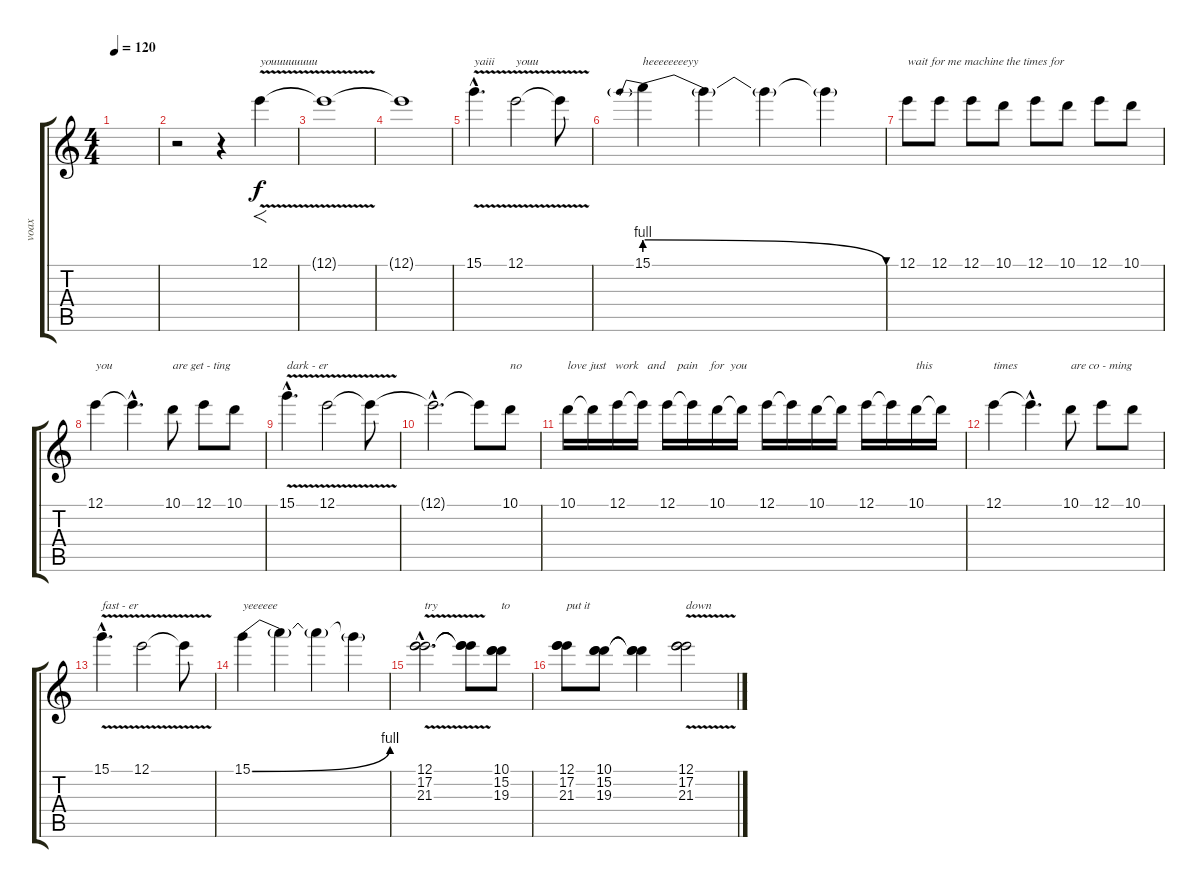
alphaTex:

\track ("voax" "voax") {instrument overdrivenguitar}
\staff {score tabs}
\tuning (E4 B3 G3 D3 A2 E2) {hide}
\ts (4 4)
\tempo 120
\clef g2
\ks c
|
r.2 r.4 12.1{v}.4{f txt "youuuuuuuu"} |
12.1{t}.1 |
12.1{t}.1 |
15.1{v hac}.4{d txt "yaiii"} 12.1{v}.2{txt "youu"} 12.1{t}.8 |
15.1{be (prebendrelease 0 4 60 0)}.4{txt "heeeeeeeeyy"} 15.1{t}.4 15.1{t}.4 15.1{t}.4 |
12.1.8{txt "wait for me machine the times for"} 12.1.8 12.1.8 10.1.8 12.1.8 10.1.8 12.1.8 10.1.8 |
12.1.4{txt "you"} 12.1{hac t}.4{d} 10.1.8{txt "are get - ting"} 12.1.8 10.1.8 |
15.1{v hac}.4{d txt "dark - er"} 12.1{v}.2 12.1{t}.8 |
12.1{hac t}.2{d} 12.1{t}.8 10.1.8{txt "no"} |
10.1.16{txt "love just   work   and    pain    for  you"} 10.1{t}.16 12.1.16 12.1{t}.16 12.1.16 12.1{t}.16 10.1.16 10.1{t}.16 12.1.16 12.1{t}.16 10.1.16 10.1{t}.16 12.1.16 12.1{t}.16 10.1.16{txt "this"} 10.1{t}.16 |
12.1.4{txt "times"} 12.1{hac t}.4{d} 10.1.8{txt "are co - ming"} 12.1.8 10.1.8 |
15.1{v hac}.4{d txt "fast - er"} 12.1{v}.2 12.1{t}.8 |
15.1{be (bend 0 0 60 4)}.4{txt "yeeeeee"} 15.1{t}.4 15.1{t}.4 15.1{t}.4 |
(12.1{v hac} 17.2{hac} 21.3{hac}).2{d txt "try" volume 16} (12.1{t} 17.2{t} 21.3{t}).8 (10.1 15.2 19.3).8{txt "to"} |
(12.1 17.2 21.3).8{txt "put it"} (10.1 15.2 19.3).8 (10.1{t} 15.2{t} 19.3{t}).4 (12.1{v} 17.2 21.3).2{txt "down"}
